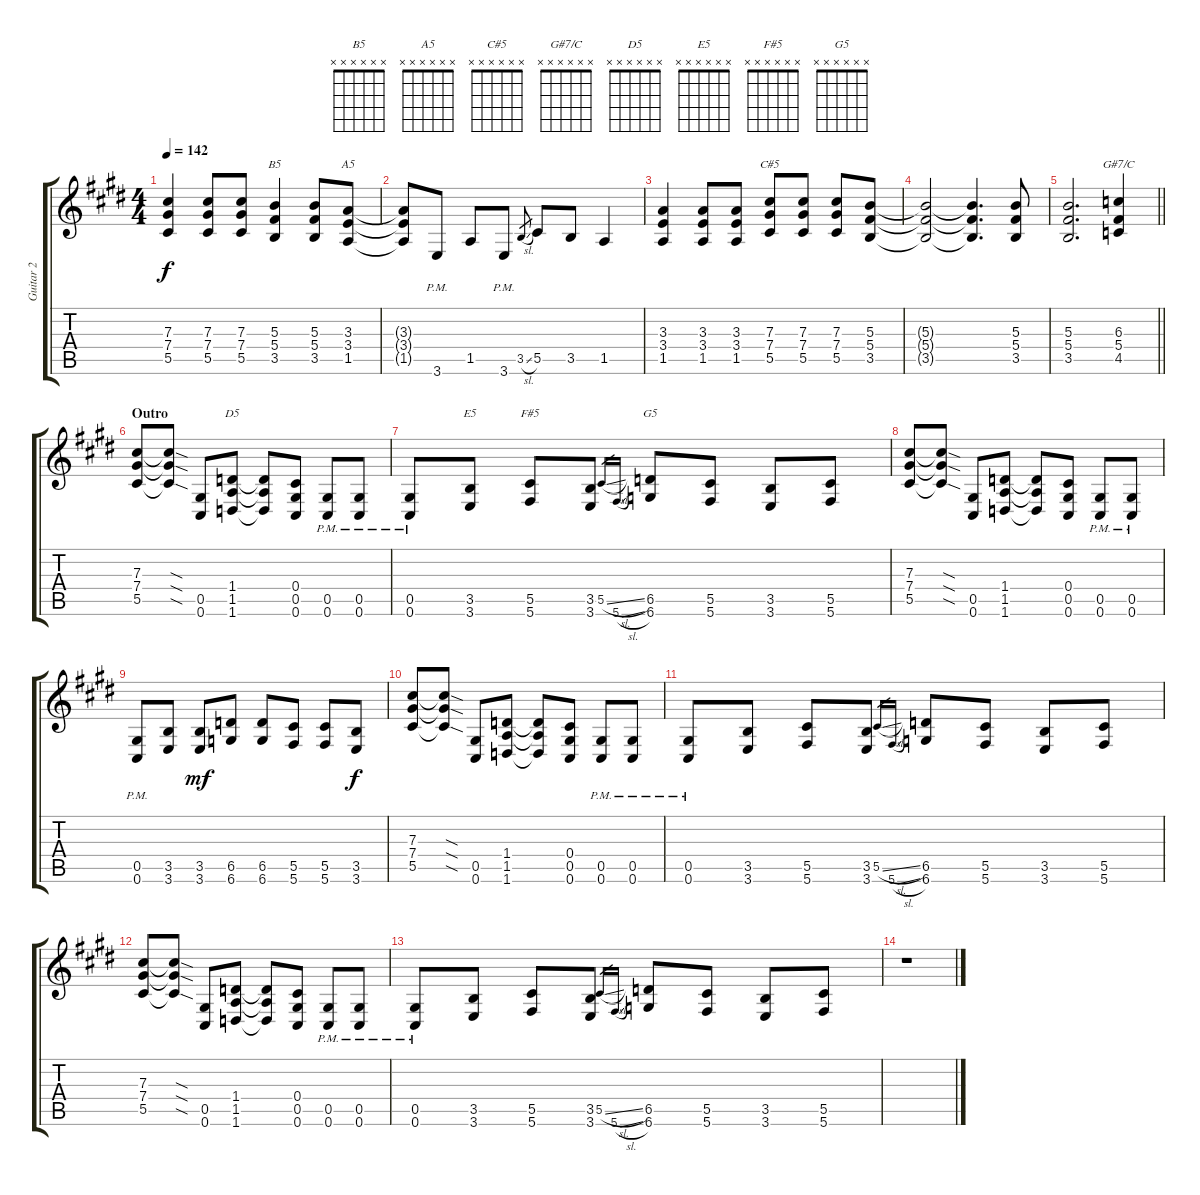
\track ("Guitar 2" "Guitar 2") {instrument distortionguitar}
\staff {score tabs}
\tuning (Eb4 Bb3 Gb3 Db3 Ab2 Db2) {hide}
\chord ("B5" x x x x x x)
\chord ("A5" x x x x x x)
\chord ("C#5" x x x x x x)
\chord ("G#7/C" x x x x x x)
\chord ("D5" x x x x x x)
\chord ("E5" x x x x x x)
\chord ("F#5" x x x x x x)
\chord ("G5" x x x x x x)
\ts (4 4)
\tempo 142
\clef g2
\ks c#minor
(7.3 7.4 5.5).4{dy f} (7.3 7.4 5.5).8 (7.3 7.4 5.5).8 (5.3 5.4 3.5).4{ch "B5"} (5.3 5.4 3.5).8 (3.3 3.4 1.5).8{ch "A5"} |
(3.3{t} 3.4{t} 1.5{t}).8 3.6{pm}.8 1.5.8 3.6{pm}.8 3.5{sl}.8{gr} 5.5.8 3.5.8 1.5.4 |
(3.3 3.4 1.5).4 (3.3 3.4 1.5).8 (3.3 3.4 1.5).8 (7.3 7.4 5.5).8{ch "C#5"} (7.3 7.4 5.5).8 (7.3 7.4 5.5).8 (5.3 5.4 3.5).8 |
(5.3{t} 5.4{t} 3.5{t}).2 (5.3{t} 5.4{t} 3.5{t}).4{d} (5.3 5.4 3.5).8 |
\barLineRight lightlight
(5.3 5.4 3.5).2{d} (6.3 5.4 4.5).4{ch "G#7/C"} |
\section ("" "Outro")
(7.3 7.4 5.5).8 (7.3{sod t} 7.4{sod t} 5.5{sod t}).8 (0.5 0.6).8 (1.4 1.5 1.6).8{ch "D5"} (1.4{t} 1.5{t} 1.6{t}).8 (0.4 0.5 0.6).8 (0.5{pm} 0.6{pm}).8 (0.5{pm} 0.6{pm}).8 |
(0.5{pm} 0.6{pm}).8 (3.5 3.6).8{ch "E5"} (5.5 5.6).8{ch "F#5"} (3.5 3.6).8 5.5{sl}.16{gr} 5.6{sl}.16{gr} (6.5 6.6).8{ch "G5"} (5.5 5.6).8 (3.5 3.6).8 (5.5 5.6).8 |
(7.3 7.4 5.5).8 (7.3{sod t} 7.4{sod t} 5.5{sod t}).8 (0.5 0.6).8 (1.4 1.5 1.6).8 (1.4{t} 1.5{t} 1.6{t}).8 (0.4 0.5 0.6).8 (0.5{pm} 0.6{pm}).8 (0.5{pm} 0.6{pm}).8 |
(0.5{pm} 0.6{pm}).8 (3.5 3.6).8 (3.5 3.6).8{dy mf} (6.5 6.6).8 (6.5 6.6).8 (5.5 5.6).8 (5.5 5.6).8 (3.5 3.6).8{dy f} |
(7.3 7.4 5.5).8 (7.3{sod t} 7.4{sod t} 5.5{sod t}).8 (0.5 0.6).8 (1.4 1.5 1.6).8 (1.4{t} 1.5{t} 1.6{t}).8 (0.4 0.5 0.6).8 (0.5{pm} 0.6{pm}).8 (0.5{pm} 0.6{pm}).8 |
(0.5{pm} 0.6{pm}).8 (3.5 3.6).8 (5.5 5.6).8 (3.5 3.6).8 5.5{sl}.16{gr} 5.6{sl}.16{gr} (6.5 6.6).8 (5.5 5.6).8 (3.5 3.6).8 (5.5 5.6).8 |
(7.3 7.4 5.5).8 (7.3{sod t} 7.4{sod t} 5.5{sod t}).8 (0.5 0.6).8 (1.4 1.5 1.6).8 (1.4{t} 1.5{t} 1.6{t}).8 (0.4 0.5 0.6).8 (0.5{pm} 0.6{pm}).8 (0.5{pm} 0.6{pm}).8 |
(0.5{pm} 0.6{pm}).8 (3.5 3.6).8 (5.5 5.6).8 (3.5 3.6).8 5.5{sl}.16{gr} 5.6{sl}.16{gr} (6.5 6.6).8 (5.5 5.6).8 (3.5 3.6).8 (5.5 5.6).8 |
r.1
